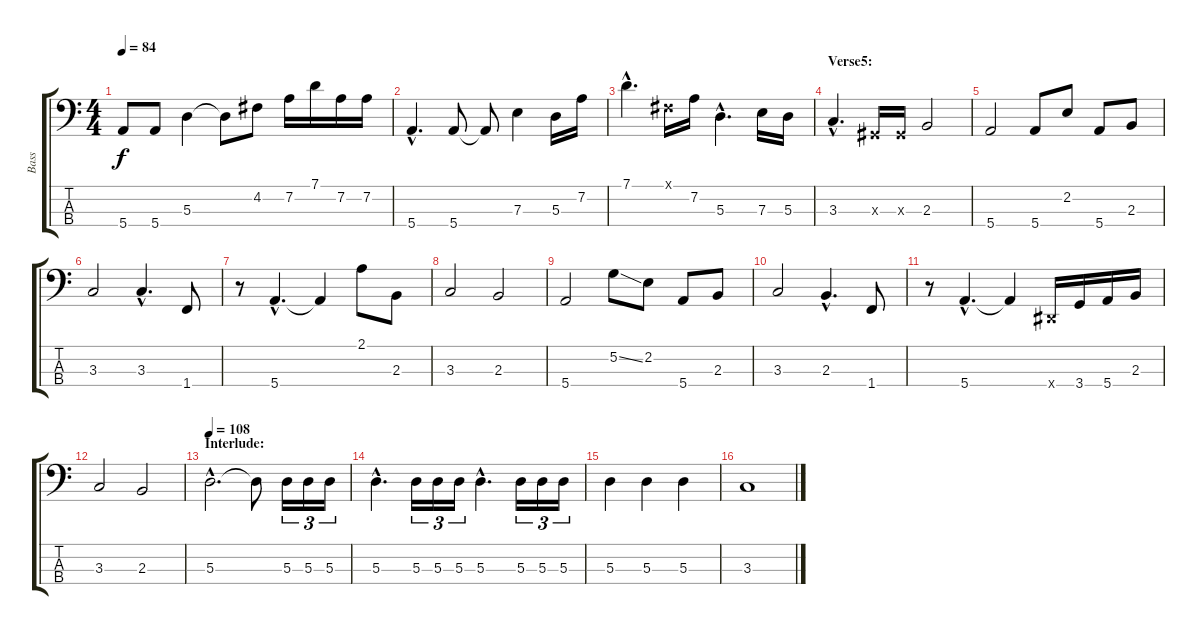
\track ("Bass" "Bass") {instrument electricbassfinger}
\staff {score tabs}
\tuning (G2 D2 A1 E1) {hide}
\ts (4 4)
\tempo 84
\clef f4
\ks c
5.4{t}.8{dy f} 5.4.8 5.3.4 5.3{t}.8 4.2.8 7.2.16 7.1.16 7.2.16 7.2.16 |
5.4{hac}.4{d} 5.4.8 5.4{t}.8 7.3.4 5.3.16 7.2.16 |
7.1{hac}.4{d} -1.1{x}.16 7.2.16 5.3{hac}.4{d} 7.3.16 5.3.16 |
\section ("" "Verse5:")
3.3{hac}.4{d} -1.3{x}.16 -1.3{x}.16 2.3.2 |
5.4.2 5.4.8 2.2.8 5.4.8 2.3.8 |
3.3.2 3.3{hac}.4{d} 1.4.8 |
r.8 5.4{hac}.4{d} 5.4{t}.4 2.1.8 2.3.8 |
3.3.2 2.3.2 |
5.4.2 5.2{ss}.8 2.2.8 5.4.8 2.3.8 |
3.3.2 2.3{hac}.4{d} 1.4.8 |
r.8 5.4{hac}.4{d} 5.4{t}.4 -1.4{x}.16 3.4.16 5.4.16 2.3.16 |
3.3.2 2.3.2 |
\section ("" "Interlude:")
\tempo 108
5.3{hac}.2{d} 5.3{t}.8 5.3.16{tu (3 2)} 5.3.16{tu (3 2)} 5.3.16{tu (3 2)} |
5.3{hac}.4{d} 5.3.16{tu (3 2)} 5.3.16{tu (3 2)} 5.3.16{tu (3 2)} 5.3{hac}.4{d} 5.3.16{tu (3 2)} 5.3.16{tu (3 2)} 5.3.16{tu (3 2)} |
5.3.4 5.3.4 5.3.4 |
3.3.1
